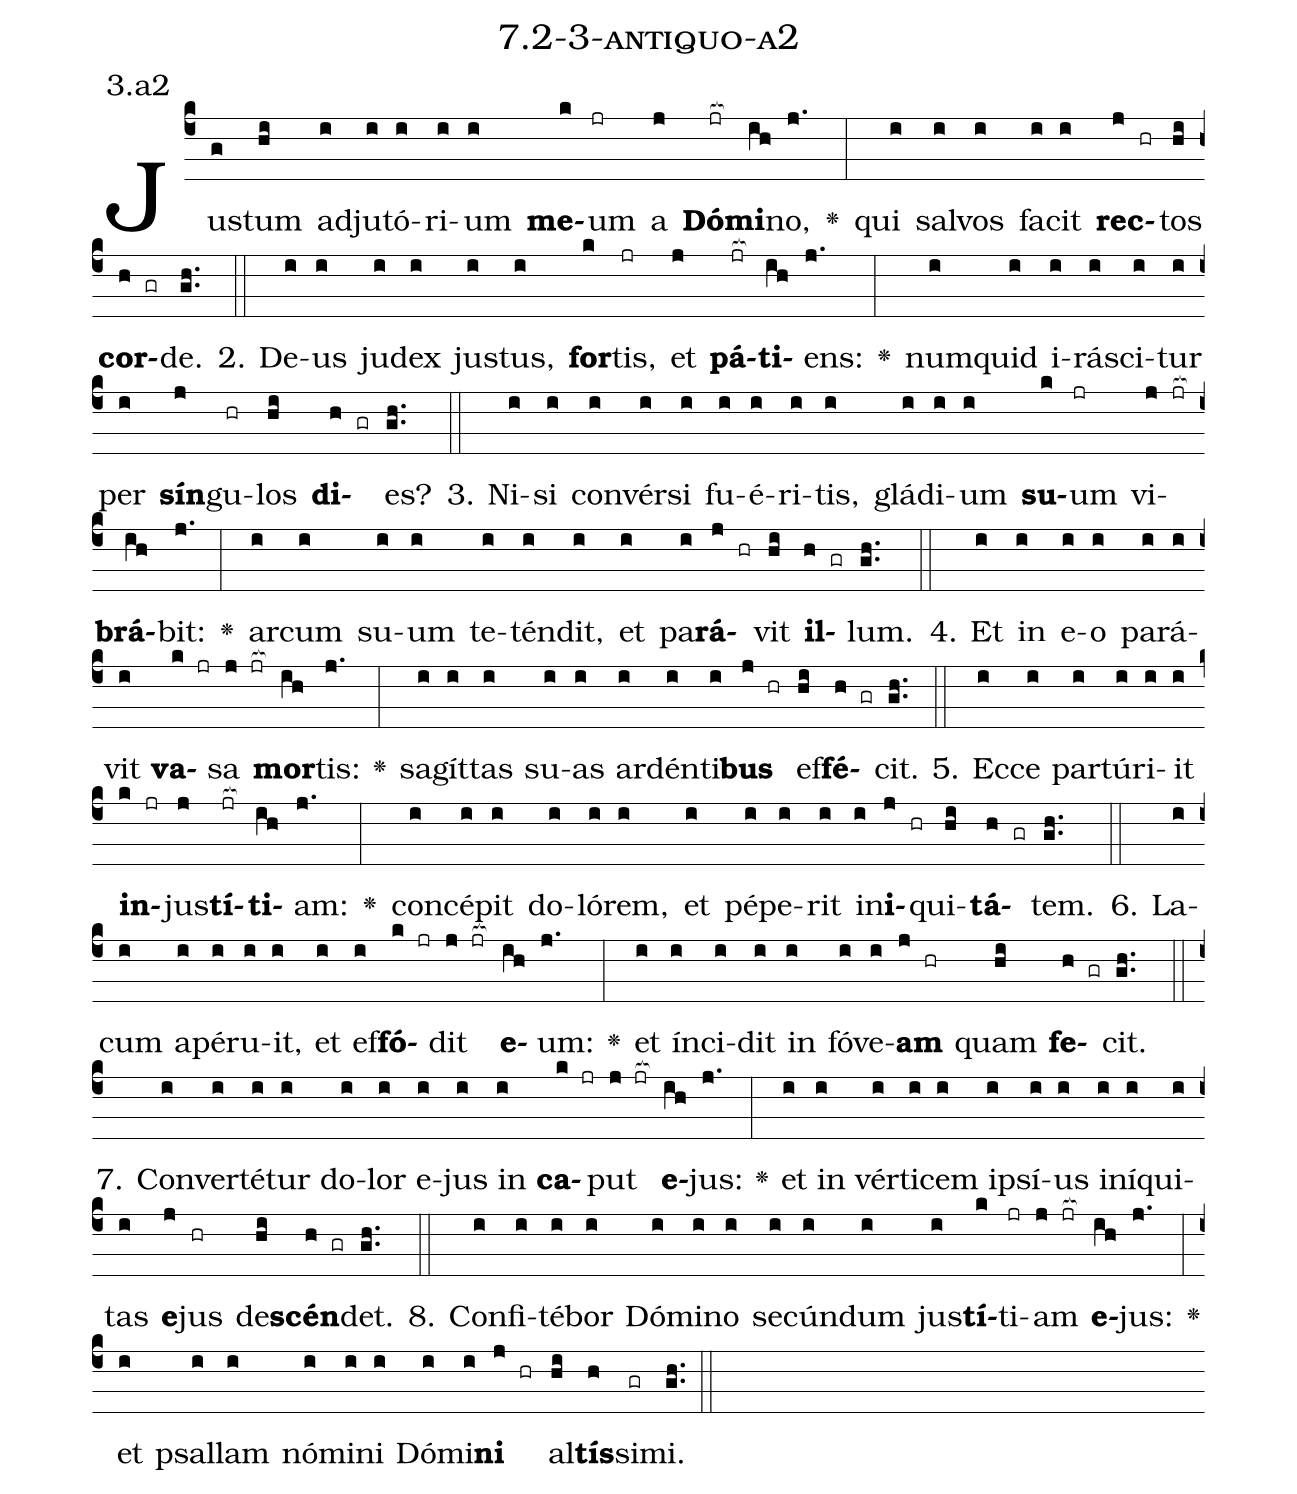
name: 7.2-3-antiquo-a2;
annotation: 3.a2;
%%
(c4)Jus(g)tum(hi) ad(i)ju(i)tó(i)ri(i)um(i) <b>me</b>(k)um(jr) a(j) <b>Dó</b>(jr[ocb:1{])<b>mi</b>(ih[ocb:0}])no,(j.) <v>\greheightstar</v>(:) qui(i) sal(i)vos(i) fa(i)cit(i) <b>rec</b>(j hr)tos(hi) <b>cor</b>(h gr)de.(gh..) (::)
2. De(i)us(i) ju(i)dex(i) jus(i)tus,(i) <b>for</b>(k)tis,(jr) et(j) <b>pá</b>(jr[ocb:1{])<b>ti</b>(ih[ocb:0}])ens:(j.) <v>\greheightstar</v>(:) num(i)quid(i) i(i)rá(i)sci(i)tur(i) per(i) <b>sín</b>(j)gu(hr)los(hi) <b>di</b>(h gr)es?(gh..) (::)
3. Ni(i)si(i) con(i)vér(i)si(i) fu(i)é(i)ri(i)tis,(i) glá(i)di(i)um(i) <b>su</b>(k)um(jr) vi(j jr[ocb:1{])<b>brá</b>(ih[ocb:0}])bit:(j.) <v>\greheightstar</v>(:) ar(i)cum(i) su(i)um(i) te(i)tén(i)dit,(i) et(i) pa(i)<b>rá</b>(j hr)vit(hi) <b>il</b>(h gr)lum.(gh..) (::)
4. Et(i) in(i) e(i)o(i) pa(i)rá(i)vit(i) <b>va</b>(k jr)sa(j jr[ocb:1{]) <b>mor</b>(ih[ocb:0}])tis:(j.) <v>\greheightstar</v>(:) sa(i)gít(i)tas(i) su(i)as(i) ar(i)dén(i)ti(i)<b>bus</b>(j hr) ef(hi)<b>fé</b>(h gr)cit.(gh..) (::)
5. Ec(i)ce(i) par(i)tú(i)ri(i)it(i) <b>in</b>(k jr)jus(j)<b>tí</b>(jr[ocb:1{])<b>ti</b>(ih[ocb:0}])am:(j.) <v>\greheightstar</v>(:) con(i)cé(i)pit(i) do(i)ló(i)rem,(i) et(i) pé(i)pe(i)rit(i) in(i)<b>i</b>(j hr)qui(hi)<b>tá</b>(h gr)tem.(gh..) (::)
6. La(i)cum(i) a(i)pé(i)ru(i)it,(i) et(i) ef(i)<b>fó</b>(k jr)dit(j jr[ocb:1{]) <b>e</b>(ih[ocb:0}])um:(j.) <v>\greheightstar</v>(:) et(i) ín(i)ci(i)dit(i) in(i) fó(i)ve(i)<b>am</b>(j hr) quam(hi) <b>fe</b>(h gr)cit.(gh..) (::)
7. Con(i)ver(i)té(i)tur(i) do(i)lor(i) e(i)jus(i) in(i) <b>ca</b>(k jr)put(j jr[ocb:1{]) <b>e</b>(ih[ocb:0}])jus:(j.) <v>\greheightstar</v>(:) et(i) in(i) vér(i)ti(i)cem(i) ip(i)sí(i)us(i) in(i)í(i)qui(i)tas(i) <b>e</b>(j)jus(hr) de(hi)<b>scén</b>(h gr)det.(gh..) (::)
8. Con(i)fi(i)té(i)bor(i) Dó(i)mi(i)no(i) se(i)cún(i)dum(i) jus(i)<b>tí</b>(k)ti(jr)am(j jr[ocb:1{]) <b>e</b>(ih[ocb:0}])jus:(j.) <v>\greheightstar</v>(:) et(i) psal(i)lam(i) nó(i)mi(i)ni(i) Dó(i)mi(i)<b>ni</b>(j hr) al(hi)<b>tís</b>(h)si(gr)mi.(gh..) (::)
